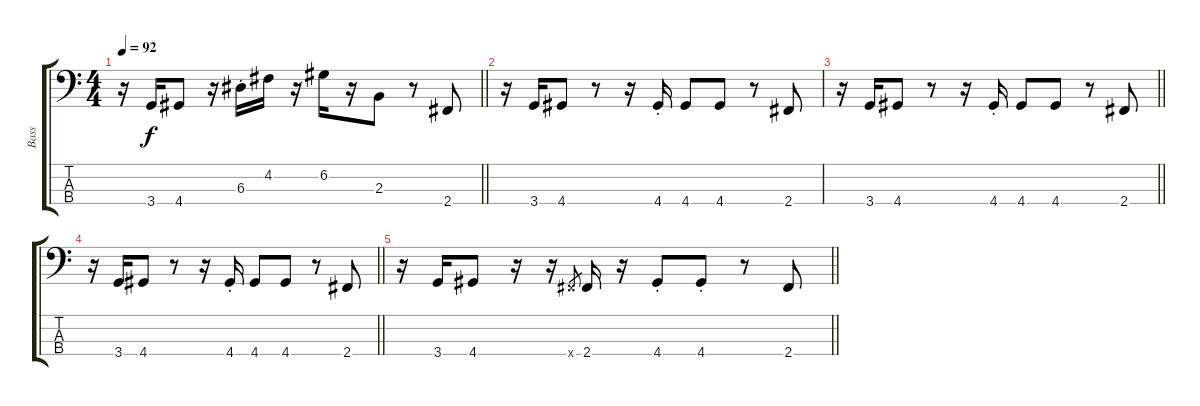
\track ("Bass" "Bass") {instrument electricbasspick}
\staff {score tabs}
\tuning (G2 D2 A1 E1) {hide}
\ts (4 4)
\tempo 92
\clef f4
\barLineRight lightlight
\ks c
r.16{dy f} 3.4.16 4.4.8 r.16 6.3{st}.16 4.2.16 r.16 6.2.16 r.16 2.3.8 r.8 2.4.8 |
r.16 3.4.16 4.4.8 r.8 r.16 4.4{st}.16 4.4.8 4.4.8 r.8 2.4.8 |
\barLineRight lightlight
r.16 3.4.16 4.4.8 r.8 r.16 4.4{st}.16 4.4.8 4.4.8 r.8 2.4.8 |
\barLineRight lightlight
r.16 3.4.16 4.4.8 r.8 r.16 4.4{st}.16 4.4.8 4.4.8 r.8 2.4.8 |
\barLineRight lightlight
r.16 3.4.16 4.4.8 r.16 r.16 2.4{x}.8{gr} 2.4.16 r.16 4.4{st}.8 4.4{st}.8 r.8 2.4.8
